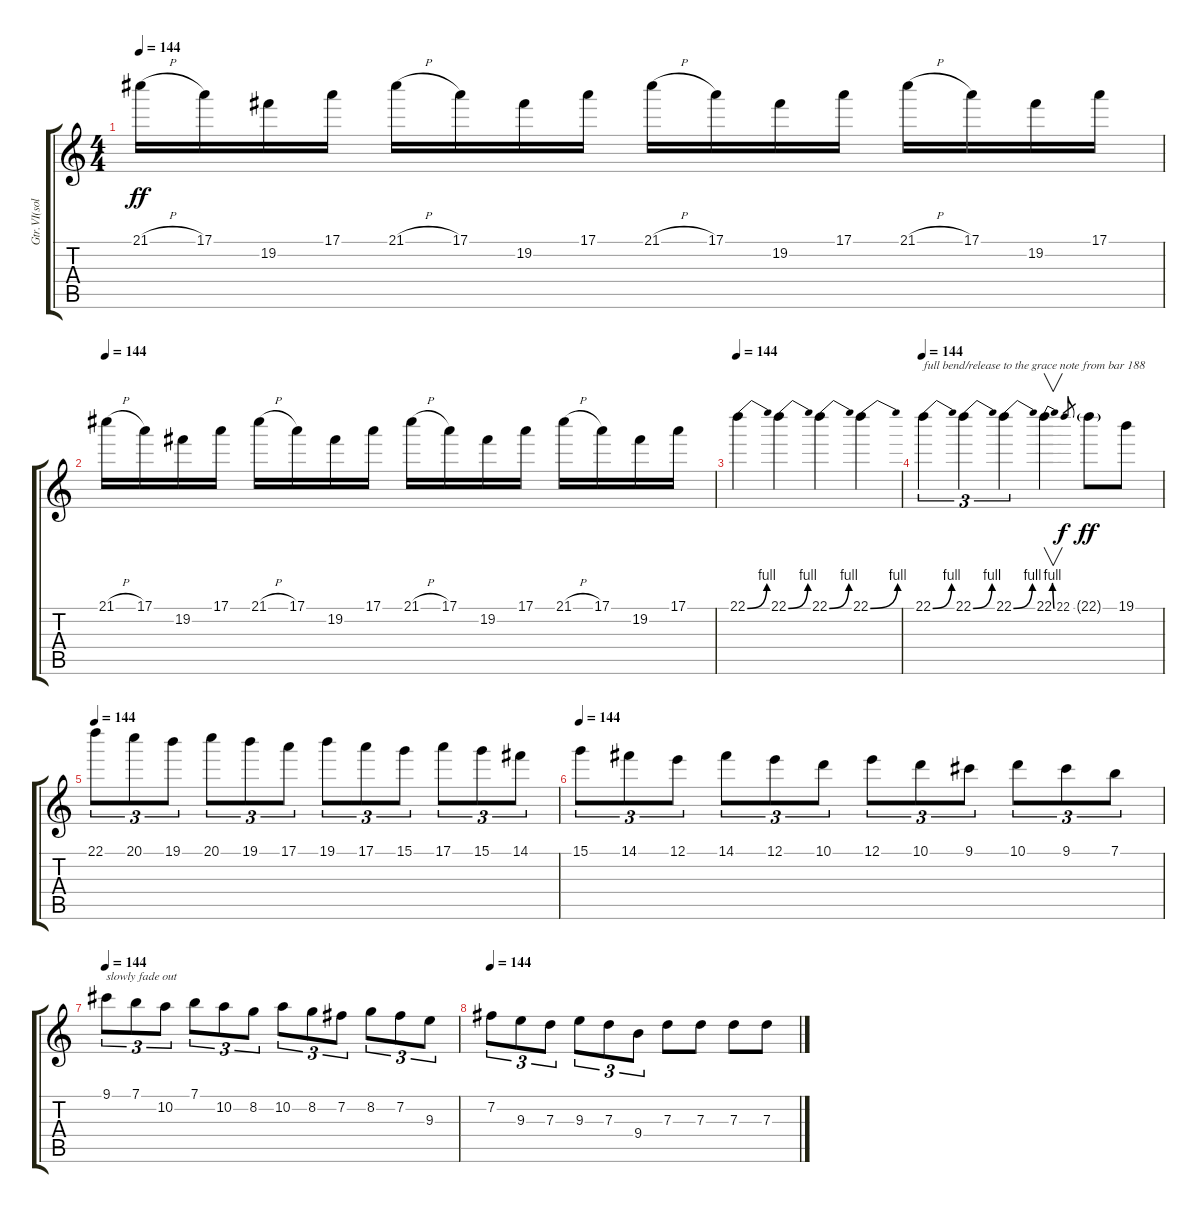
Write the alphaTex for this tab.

\track ("Gtr.VI(solo)" "Gtr.VI(sol") {instrument distortionguitar}
\staff {score tabs}
\tuning (E4 B3 G3 D3 A2 E2) {hide}
\ts (4 4)
\tempo 144
\clef g2
\ks c
21.1{h}.16{dy ff} 17.1.16 19.2.16 17.1.16 21.1{h}.16 17.1.16 19.2.16 17.1.16 21.1{h}.16 17.1.16 19.2.16 17.1.16 21.1{h}.16 17.1.16 19.2.16 17.1.16 |
\tempo 144
21.1{h}.16 17.1.16 19.2.16 17.1.16 21.1{h}.16 17.1.16 19.2.16 17.1.16 21.1{h}.16 17.1.16 19.2.16 17.1.16 21.1{h}.16 17.1.16 19.2.16 17.1.16 |
\tempo 144
22.1{be (bend 0 0 60 4)}.4 22.1{be (bend 0 0 60 4)}.4 22.1{be (bend 0 0 60 4)}.4 22.1{be (bend 0 0 60 4)}.4 |
\tempo 144
22.1{be (bend 0 0 60 4)}.4{tu (3 2) txt "full bend/release to the grace note from bar 188"} 22.1{be (bend 0 0 60 4)}.4{tu (3 2)} 22.1{be (bend 0 0 60 4)}.4{tu (3 2)} 22.1{be (bend 0 0 60 4)}.4{v} 22.1.8{gr dy f} 22.1{g}.8{dy ff} 19.1.8 |
\tempo 144
22.1.8{tu (3 2)} 20.1.8{tu (3 2)} 19.1.8{tu (3 2)} 20.1.8{tu (3 2)} 19.1.8{tu (3 2)} 17.1.8{tu (3 2)} 19.1.8{tu (3 2)} 17.1.8{tu (3 2)} 15.1.8{tu (3 2)} 17.1.8{tu (3 2)} 15.1.8{tu (3 2)} 14.1.8{tu (3 2)} |
\tempo 144
15.1.8{tu (3 2)} 14.1.8{tu (3 2)} 12.1.8{tu (3 2)} 14.1.8{tu (3 2)} 12.1.8{tu (3 2)} 10.1.8{tu (3 2)} 12.1.8{tu (3 2)} 10.1.8{tu (3 2)} 9.1.8{tu (3 2)} 10.1.8{tu (3 2)} 9.1.8{tu (3 2)} 7.1.8{tu (3 2)} |
\tempo 144
9.1.8{tu (3 2) txt "slowly fade out"} 7.1.8{tu (3 2)} 10.2.8{tu (3 2)} 7.1.8{tu (3 2)} 10.2.8{tu (3 2)} 8.2.8{tu (3 2)} 10.2.8{tu (3 2)} 8.2.8{tu (3 2)} 7.2.8{tu (3 2)} 8.2.8{tu (3 2)} 7.2.8{tu (3 2)} 9.3.8{tu (3 2)} |
\tempo 144
7.2.8{tu (3 2)} 9.3.8{tu (3 2)} 7.3.8{tu (3 2)} 9.3.8{tu (3 2)} 7.3.8{tu (3 2)} 9.4.8{tu (3 2)} 7.3.8 7.3.8 7.3.8 7.3.8
